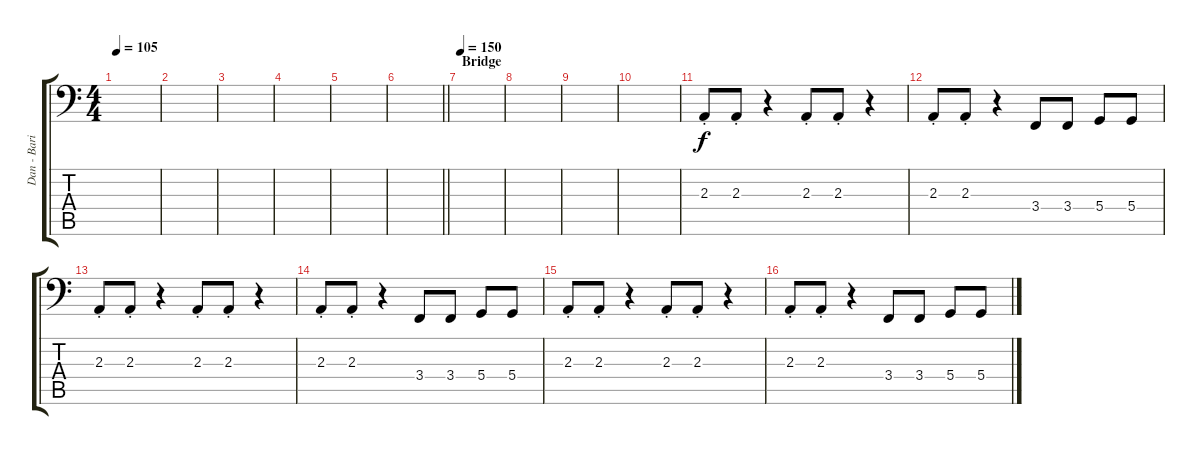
\track ("Dan - Bari Sax" "Dan - Bari") {instrument baritonesax}
\staff {score tabs}
\tuning (E3 B2 G2 D2 A1 E1) {hide}
\ts (4 4)
\tempo 105
\clef f4
\ks c
|
|
|
|
|
\barLineRight lightlight
|
\section ("" "Bridge")
\tempo 150
|
|
|
|
2.3{st}.8 2.3{st}.8 r.4 2.3{st}.8 2.3{st}.8 r.4 |
2.3{st}.8 2.3{st}.8 r.4 3.4.8 3.4.8 5.4.8 5.4.8 |
2.3{st}.8 2.3{st}.8 r.4 2.3{st}.8 2.3{st}.8 r.4 |
2.3{st}.8 2.3{st}.8 r.4 3.4.8 3.4.8 5.4.8 5.4.8 |
2.3{st}.8 2.3{st}.8 r.4 2.3{st}.8 2.3{st}.8 r.4 |
2.3{st}.8 2.3{st}.8 r.4 3.4.8 3.4.8 5.4.8 5.4.8
